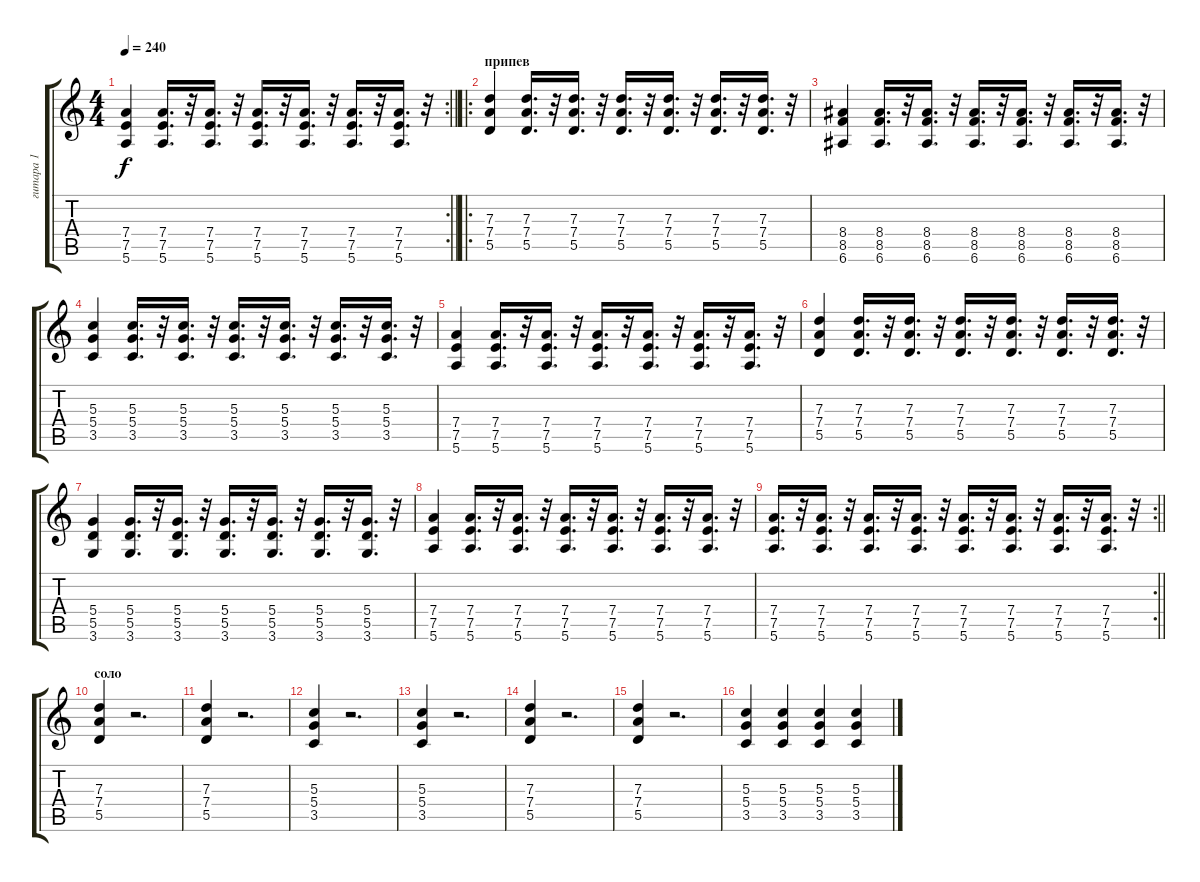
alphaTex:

\track ("гитара 1" "гитара 1") {instrument overdrivenguitar}
\staff {score tabs}
\tuning (E4 B3 G3 D3 A2 E2) {hide}
\rc 2
\ts (4 4)
\tempo 240
\clef g2
\barLineRight lightlight
\ks c
(7.4 7.5 5.6).4{dy f} (7.4 7.5 5.6).16{d} r.32 (7.4 7.5 5.6).16{d} r.32 (7.4 7.5 5.6).16{d} r.32 (7.4 7.5 5.6).16{d} r.32 (7.4 7.5 5.6).16{d} r.32 (7.4 7.5 5.6).16{d} r.32 |
\ro
\section ("" "припев")
(7.3 7.4 5.5).4 (7.3 7.4 5.5).16{d} r.32 (7.3 7.4 5.5).16{d} r.32 (7.3 7.4 5.5).16{d} r.32 (7.3 7.4 5.5).16{d} r.32 (7.3 7.4 5.5).16{d} r.32 (7.3 7.4 5.5).16{d} r.32 |
(8.4 8.5 6.6).4 (8.4 8.5 6.6).16{d} r.32 (8.4 8.5 6.6).16{d} r.32 (8.4 8.5 6.6).16{d} r.32 (8.4 8.5 6.6).16{d} r.32 (8.4 8.5 6.6).16{d} r.32 (8.4 8.5 6.6).16{d} r.32 |
(5.3 5.4 3.5).4 (5.3 5.4 3.5).16{d} r.32 (5.3 5.4 3.5).16{d} r.32 (5.3 5.4 3.5).16{d} r.32 (5.3 5.4 3.5).16{d} r.32 (5.3 5.4 3.5).16{d} r.32 (5.3 5.4 3.5).16{d} r.32 |
(7.4 7.5 5.6).4 (7.4 7.5 5.6).16{d} r.32 (7.4 7.5 5.6).16{d} r.32 (7.4 7.5 5.6).16{d} r.32 (7.4 7.5 5.6).16{d} r.32 (7.4 7.5 5.6).16{d} r.32 (7.4 7.5 5.6).16{d} r.32 |
(7.3 7.4 5.5).4 (7.3 7.4 5.5).16{d} r.32 (7.3 7.4 5.5).16{d} r.32 (7.3 7.4 5.5).16{d} r.32 (7.3 7.4 5.5).16{d} r.32 (7.3 7.4 5.5).16{d} r.32 (7.3 7.4 5.5).16{d} r.32 |
(5.4 5.5 3.6).4 (5.4 5.5 3.6).16{d} r.32 (5.4 5.5 3.6).16{d} r.32 (5.4 5.5 3.6).16{d} r.32 (5.4 5.5 3.6).16{d} r.32 (5.4 5.5 3.6).16{d} r.32 (5.4 5.5 3.6).16{d} r.32 |
(7.4 7.5 5.6).4 (7.4 7.5 5.6).16{d} r.32 (7.4 7.5 5.6).16{d} r.32 (7.4 7.5 5.6).16{d} r.32 (7.4 7.5 5.6).16{d} r.32 (7.4 7.5 5.6).16{d} r.32 (7.4 7.5 5.6).16{d} r.32 |
\rc 2
\barLineRight lightlight
(7.4 7.5 5.6).16{d} r.32 (7.4 7.5 5.6).16{d} r.32 (7.4 7.5 5.6).16{d} r.32 (7.4 7.5 5.6).16{d} r.32 (7.4 7.5 5.6).16{d} r.32 (7.4 7.5 5.6).16{d} r.32 (7.4 7.5 5.6).16{d} r.32 (7.4 7.5 5.6).16{d} r.32 |
\section ("" "соло")
(7.3 7.4 5.5).4 r.2{d} |
(7.3 7.4 5.5).4 r.2{d} |
(5.3 5.4 3.5).4 r.2{d} |
(5.3 5.4 3.5).4 r.2{d} |
(7.3 7.4 5.5).4 r.2{d} |
(7.3 7.4 5.5).4 r.2{d} |
(5.3 5.4 3.5).4 (5.3 5.4 3.5).4 (5.3 5.4 3.5).4 (5.3 5.4 3.5).4
